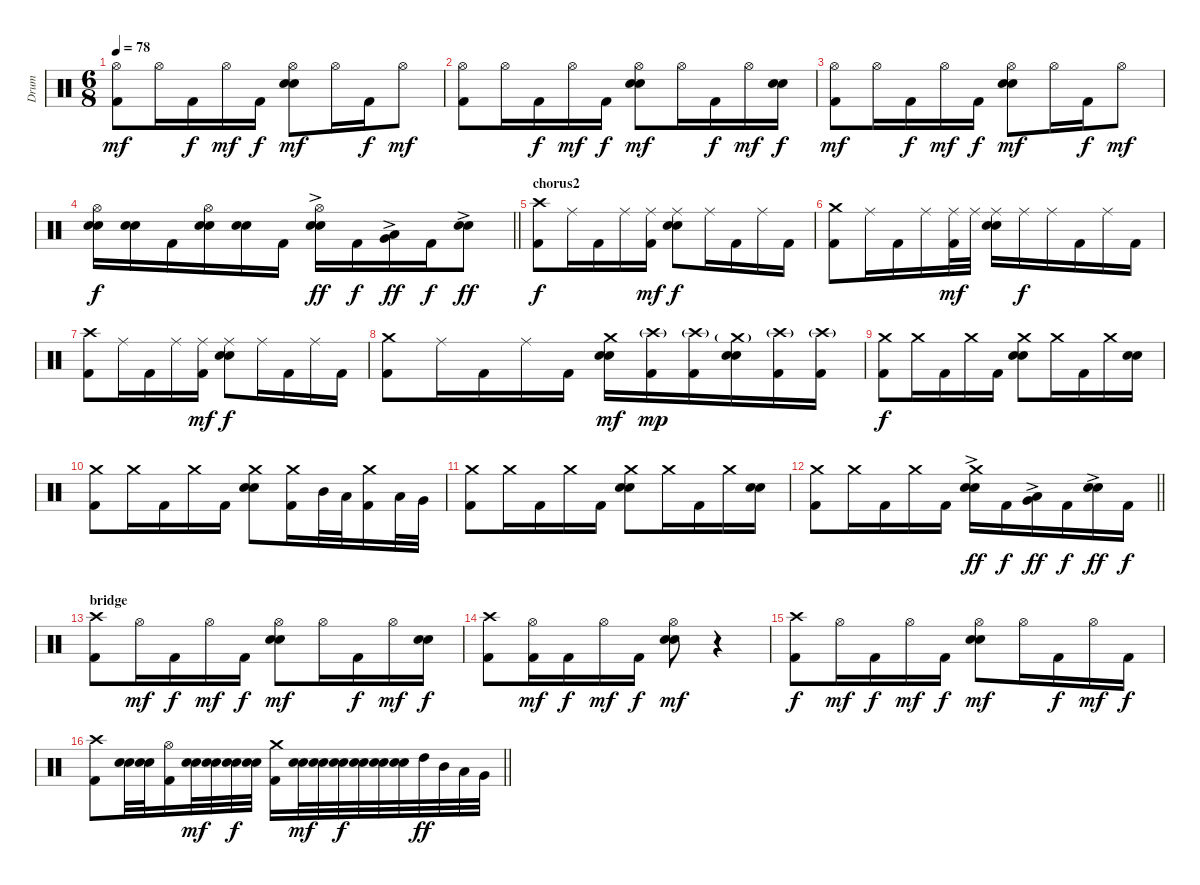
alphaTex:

\track ("Drum" "Drum") {instrument percussion}
\staff {score}
\articulation defaults
\ts (6 8)
\tempo 78
\clef neutral
\ks c
("Hi-Hat (open)" "Kick (hit) 2").8{dy mf} "Hi-Hat (open)".16 "Kick (hit) 2".16{dy f} "Hi-Hat (open)".16{dy mf} "Kick (hit) 2".16{dy f} ("Hi-Hat (open)" "Electric Snare (hit)" "Snare (hit) 2").8{dy mf} "Hi-Hat (open)".16 "Kick (hit) 2".16{dy f} "Hi-Hat (open)".8{dy mf} |
("Hi-Hat (open)" "Kick (hit) 2").8 "Hi-Hat (open)".16 "Kick (hit) 2".16{dy f} "Hi-Hat (open)".16{dy mf} "Kick (hit) 2".16{dy f} ("Hi-Hat (open)" "Electric Snare (hit)" "Snare (hit) 2").8{dy mf} "Hi-Hat (open)".16 "Kick (hit) 2".16{dy f} "Hi-Hat (open)".16{dy mf} ("Electric Snare (hit)" "Snare (hit) 2").16{dy f} |
("Hi-Hat (open)" "Kick (hit) 2").8{dy mf} "Hi-Hat (open)".16 "Kick (hit) 2".16{dy f} "Hi-Hat (open)".16{dy mf} "Kick (hit) 2".16{dy f} ("Hi-Hat (open)" "Electric Snare (hit)" "Snare (hit) 2").8{dy mf} "Hi-Hat (open)".16 "Kick (hit) 2".16{dy f} "Hi-Hat (open)".8{dy mf} |
\barLineRight lightlight
("Hi-Hat (open)" "Electric Snare (hit)" "Snare (hit) 2").16{dy f} ("Electric Snare (hit)" "Snare (hit) 2").16 "Kick (hit) 2".16 ("Hi-Hat (open)" "Electric Snare (hit)" "Snare (hit) 2").16 ("Electric Snare (hit)" "Snare (hit) 2").16 "Kick (hit) 2".16 ("Hi-Hat (open)" "Electric Snare (hit)"{ac} "Snare (hit) 2"{ac}).16{dy ff} "Kick (hit) 2".16{dy f} ("Low Tom (hit)" "Very Low Tom (hit)"{ac}).16{dy ff} "Kick (hit) 2".16{dy f} ("Electric Snare (hit)"{ac} "Snare (hit) 2"{ac}).8{dy ff} |
\section ("" "chorus2")
("Crash high (hit)" "Kick (hit) 2").8{dy f} "Ride (middle)".16 "Kick (hit) 2".16 "Ride (middle)".16 ("Ride (middle)" "Kick (hit) 2").16{dy mf} ("Ride (middle)" "Electric Snare (hit)" "Snare (hit) 2").8{dy f} "Ride (middle)".16 "Kick (hit) 2".16 "Ride (middle)".16 "Kick (hit) 2".16 |
("Crash medium (hit)" "Kick (hit) 2").8 "Ride (middle)".16 "Kick (hit) 2".16 "Ride (middle)".16 ("Ride (middle)" "Kick (hit) 2").32{dy mf} "Ride (middle)".32 ("Ride (middle)" "Electric Snare (hit)" "Snare (hit) 2").16 "Ride (middle)".16{dy f} "Ride (middle)".16 "Kick (hit) 2".16 "Ride (middle)".16 "Kick (hit) 2".16 |
("Crash high (hit)" "Kick (hit) 2").8 "Ride (middle)".16 "Kick (hit) 2".16 "Ride (middle)".16 ("Ride (middle)" "Kick (hit) 2").16{dy mf} ("Ride (middle)" "Electric Snare (hit)" "Snare (hit) 2").8{dy f} "Ride (middle)".16 "Kick (hit) 2".16 "Ride (middle)".16 "Kick (hit) 2".16 |
("Crash medium (hit)" "Kick (hit) 2").8 "Ride (middle)".16 "Kick (hit) 2".16 "Ride (middle)".16 "Kick (hit) 2".16 ("Crash medium (hit)" "Electric Snare (hit)" "Snare (hit) 2").16{dy mf} ("Crash high (hit)"{g} "Kick (hit) 2").16{dy mp} ("Crash high (hit)"{g} "Kick (hit) 2").16 ("Crash medium (hit)"{g} "Electric Snare (hit)" "Snare (hit) 2").16 ("Crash high (hit)"{g} "Kick (hit) 2").16 ("Crash high (hit)"{g} "Kick (hit) 2").16 |
("Crash medium (hit)" "Kick (hit) 2").8{dy f} "Crash medium (hit)".16 "Kick (hit) 2".16 "Crash medium (hit)".16 "Kick (hit) 2".16 ("Crash medium (hit)" "Electric Snare (hit)" "Snare (hit) 2").8 "Crash medium (hit)".16 "Kick (hit) 2".16 "Crash medium (hit)".16 ("Electric Snare (hit)" "Snare (hit) 2").16 |
("Crash medium (hit)" "Kick (hit) 2").8 "Crash medium (hit)".16 "Kick (hit) 2".16 "Crash medium (hit)".16 "Kick (hit) 2".16 ("Crash medium (hit)" "Electric Snare (hit)" "Snare (hit) 2").8 ("Crash medium (hit)" "Kick (hit) 2").16 "Mid Tom (hit)".32 "Low Tom (hit)".32 ("Crash medium (hit)" "Kick (hit) 2").16 "Low Tom (hit)".32 "Very Low Tom (hit)".32 |
("Crash medium (hit)" "Kick (hit) 2").8 "Crash medium (hit)".16 "Kick (hit) 2".16 "Crash medium (hit)".16 "Kick (hit) 2".16 ("Crash medium (hit)" "Electric Snare (hit)" "Snare (hit) 2").8 "Crash medium (hit)".16 "Kick (hit) 2".16 "Crash medium (hit)".16 ("Electric Snare (hit)" "Snare (hit) 2").16 |
\barLineRight lightlight
("Crash medium (hit)" "Kick (hit) 2").8 "Crash medium (hit)".16 "Kick (hit) 2".16 "Crash medium (hit)".16 "Kick (hit) 2".16 ("Crash medium (hit)" "Electric Snare (hit)"{ac} "Snare (hit) 2"{ac}).16{dy ff} "Kick (hit) 2".16{dy f} ("Low Tom (hit)" "Very Low Tom (hit)"{ac}).16{dy ff} "Kick (hit) 2".16{dy f} ("Electric Snare (hit)"{ac} "Snare (hit) 2"{ac}).16{dy ff} "Kick (hit) 2".16{dy f} |
\section ("" "bridge")
("Crash high (hit)" "Kick (hit) 2").8 "Hi-Hat (open)".16{dy mf} "Kick (hit) 2".16{dy f} "Hi-Hat (open)".16{dy mf} "Kick (hit) 2".16{dy f} ("Hi-Hat (open)" "Electric Snare (hit)" "Snare (hit) 2").8{dy mf} "Hi-Hat (open)".16 "Kick (hit) 2".16{dy f} "Hi-Hat (open)".16{dy mf} ("Electric Snare (hit)" "Snare (hit) 2").16{dy f} |
("Crash high (hit)" "Kick (hit) 2").8 ("Hi-Hat (open)" "Kick (hit) 2").16{dy mf} "Kick (hit) 2".16{dy f} "Hi-Hat (open)".16{dy mf} "Kick (hit) 2".16{dy f} ("Hi-Hat (open)" "Electric Snare (hit)" "Snare (hit) 2").8{dy mf} r.4 |
("Crash high (hit)" "Kick (hit) 2").8{dy f} "Hi-Hat (open)".16{dy mf} "Kick (hit) 2".16{dy f} "Hi-Hat (open)".16{dy mf} "Kick (hit) 2".16{dy f} ("Hi-Hat (open)" "Electric Snare (hit)" "Snare (hit) 2").8{dy mf} "Hi-Hat (open)".16 "Kick (hit) 2".16{dy f} "Hi-Hat (open)".16{dy mf} "Kick (hit) 2".16{dy f} |
\barLineRight lightlight
("Crash high (hit)" "Kick (hit) 2").8 ("Electric Snare (hit)" "Snare (hit) 2").32 ("Electric Snare (hit)" "Snare (hit) 2").32 ("Hi-Hat (open)" "Kick (hit) 2").16 ("Electric Snare (hit)" "Snare (hit) 2").32{dy mf} ("Electric Snare (hit)" "Snare (hit) 2").32 ("Electric Snare (hit)" "Snare (hit) 2").32{dy f} ("Electric Snare (hit)" "Snare (hit) 2").32 ("Crash medium (hit)" "Kick (hit) 2").16 ("Electric Snare (hit)" "Snare (hit) 2").32{dy mf} ("Electric Snare (hit)" "Snare (hit) 2").32 ("Electric Snare (hit)" "Snare (hit) 2").32{dy f} ("Electric Snare (hit)" "Snare (hit) 2").32 ("Electric Snare (hit)" "Snare (hit) 2").32 ("Electric Snare (hit)" "Snare (hit) 2").32 "High Tom (hit)".32{dy ff} "Mid Tom (hit)".32 "Low Tom (hit)".32 "Very Low Tom (hit)".32
